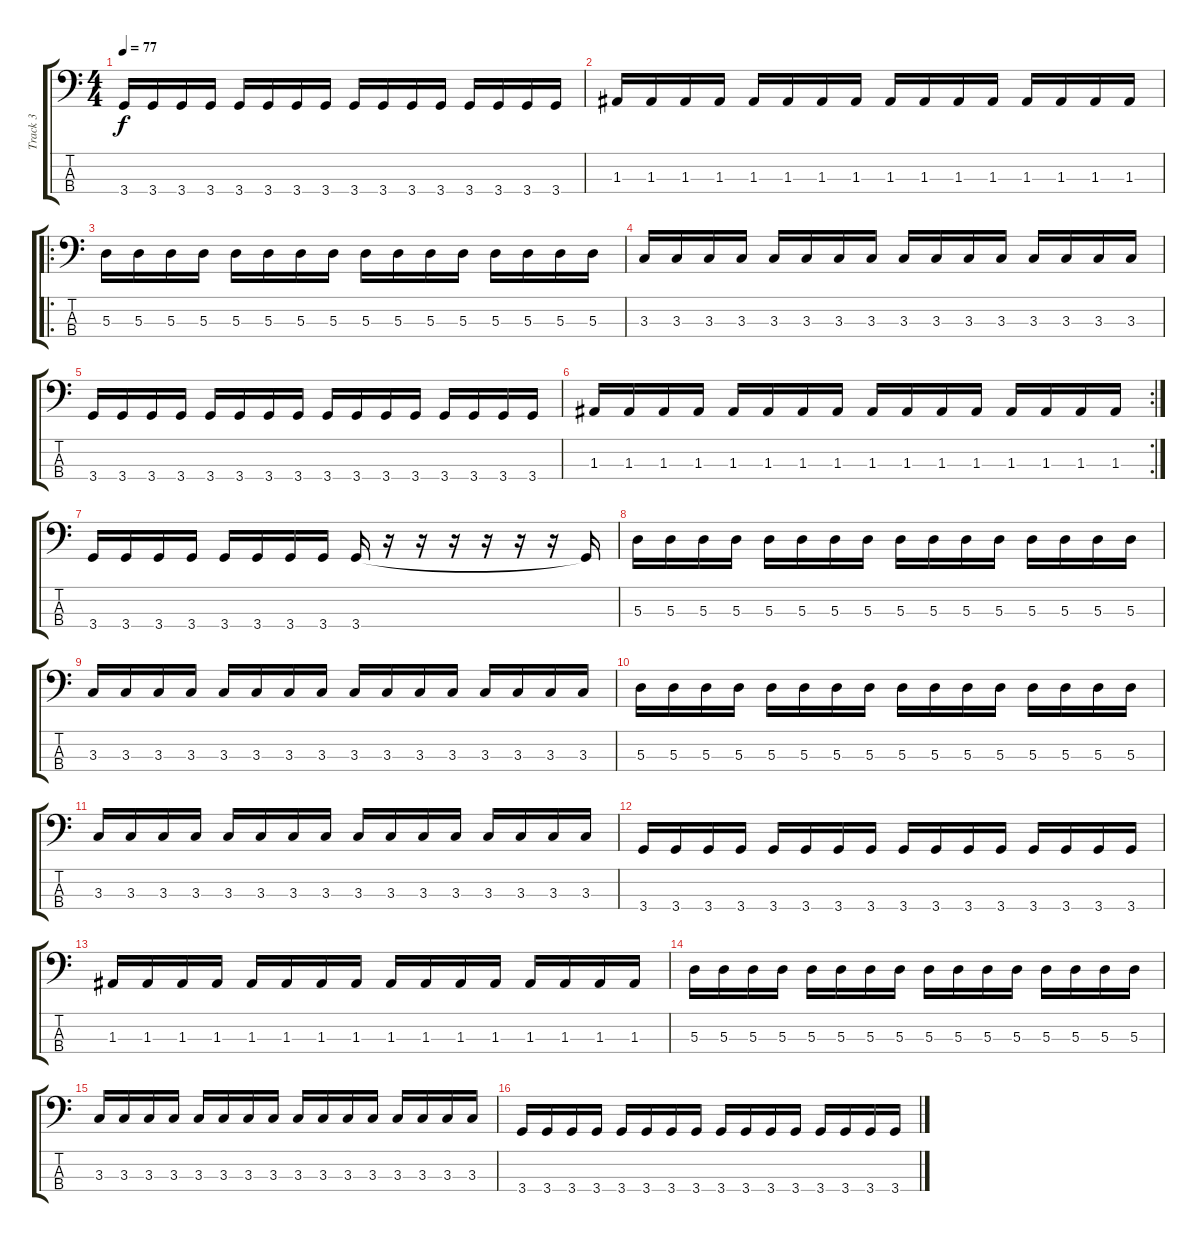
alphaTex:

\track ("Track 3" "Track 3") {instrument electricbassfinger}
\staff {score tabs}
\tuning (G2 D2 A1 E1) {hide}
\ts (4 4)
\tempo 77
\clef f4
\ks c
3.4.16{dy f} 3.4.16 3.4.16 3.4.16 3.4.16 3.4.16 3.4.16 3.4.16 3.4.16 3.4.16 3.4.16 3.4.16 3.4.16 3.4.16 3.4.16 3.4.16 |
1.3.16 1.3.16 1.3.16 1.3.16 1.3.16 1.3.16 1.3.16 1.3.16 1.3.16 1.3.16 1.3.16 1.3.16 1.3.16 1.3.16 1.3.16 1.3.16 |
\ro
5.3.16 5.3.16 5.3.16 5.3.16 5.3.16 5.3.16 5.3.16 5.3.16 5.3.16 5.3.16 5.3.16 5.3.16 5.3.16 5.3.16 5.3.16 5.3.16 |
3.3.16 3.3.16 3.3.16 3.3.16 3.3.16 3.3.16 3.3.16 3.3.16 3.3.16 3.3.16 3.3.16 3.3.16 3.3.16 3.3.16 3.3.16 3.3.16 |
3.4.16 3.4.16 3.4.16 3.4.16 3.4.16 3.4.16 3.4.16 3.4.16 3.4.16 3.4.16 3.4.16 3.4.16 3.4.16 3.4.16 3.4.16 3.4.16 |
\rc 2
1.3.16 1.3.16 1.3.16 1.3.16 1.3.16 1.3.16 1.3.16 1.3.16 1.3.16 1.3.16 1.3.16 1.3.16 1.3.16 1.3.16 1.3.16 1.3.16 |
3.4.16 3.4.16 3.4.16 3.4.16 3.4.16 3.4.16 3.4.16 3.4.16 3.4.16 r.16 r.16 r.16 r.16 r.16 r.16 3.4{t}.16 |
5.3.16 5.3.16 5.3.16 5.3.16 5.3.16 5.3.16 5.3.16 5.3.16 5.3.16 5.3.16 5.3.16 5.3.16 5.3.16 5.3.16 5.3.16 5.3.16 |
3.3.16 3.3.16 3.3.16 3.3.16 3.3.16 3.3.16 3.3.16 3.3.16 3.3.16 3.3.16 3.3.16 3.3.16 3.3.16 3.3.16 3.3.16 3.3.16 |
5.3.16 5.3.16 5.3.16 5.3.16 5.3.16 5.3.16 5.3.16 5.3.16 5.3.16 5.3.16 5.3.16 5.3.16 5.3.16 5.3.16 5.3.16 5.3.16 |
3.3.16 3.3.16 3.3.16 3.3.16 3.3.16 3.3.16 3.3.16 3.3.16 3.3.16 3.3.16 3.3.16 3.3.16 3.3.16 3.3.16 3.3.16 3.3.16 |
3.4.16 3.4.16 3.4.16 3.4.16 3.4.16 3.4.16 3.4.16 3.4.16 3.4.16 3.4.16 3.4.16 3.4.16 3.4.16 3.4.16 3.4.16 3.4.16 |
1.3.16 1.3.16 1.3.16 1.3.16 1.3.16 1.3.16 1.3.16 1.3.16 1.3.16 1.3.16 1.3.16 1.3.16 1.3.16 1.3.16 1.3.16 1.3.16 |
5.3.16 5.3.16 5.3.16 5.3.16 5.3.16 5.3.16 5.3.16 5.3.16 5.3.16 5.3.16 5.3.16 5.3.16 5.3.16 5.3.16 5.3.16 5.3.16 |
3.3.16 3.3.16 3.3.16 3.3.16 3.3.16 3.3.16 3.3.16 3.3.16 3.3.16 3.3.16 3.3.16 3.3.16 3.3.16 3.3.16 3.3.16 3.3.16 |
3.4.16 3.4.16 3.4.16 3.4.16 3.4.16 3.4.16 3.4.16 3.4.16 3.4.16 3.4.16 3.4.16 3.4.16 3.4.16 3.4.16 3.4.16 3.4.16
